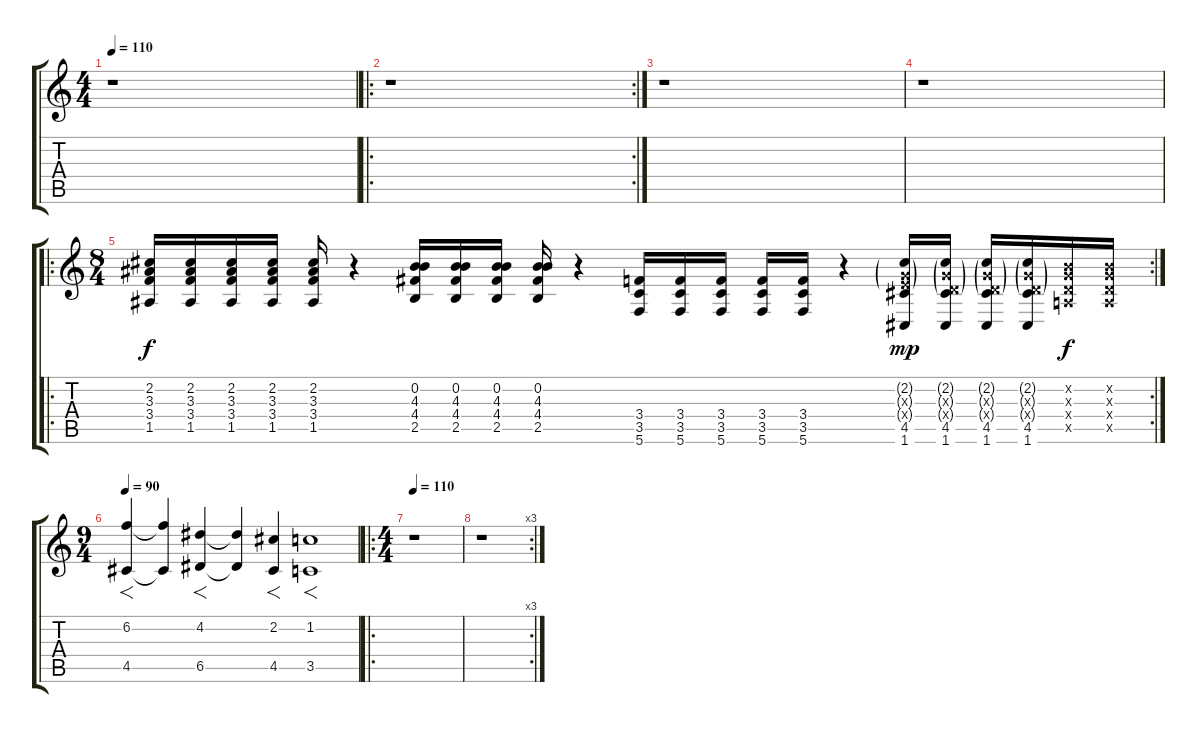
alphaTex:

\track "" {instrument acousticguitarsteel}
\staff {score tabs}
\tuning (E4 B3 G3 D3 A2 C2) {hide}
\ts (4 4)
\tempo 110
\clef g2
\ks c
r.1{dy f} |
\ro
\rc 2
r.1 |
r.1 |
r.1 |
\ro
\rc 2
\ts (8 4)
(2.2 3.3 3.4 1.5).16{balance 0} (2.2 3.3 3.4 1.5).16 (2.2 3.3 3.4 1.5).16 (2.2 3.3 3.4 1.5).16 (2.2 3.3 3.4 1.5).16 r.4 (0.2 4.3 4.4 2.5).16 (0.2 4.3 4.4 2.5).16 (0.2 4.3 4.4 2.5).16 (0.2 4.3 4.4 2.5).16 r.4 (3.4 3.5 5.6).16 (3.4 3.5 5.6).16 (3.4 3.5 5.6).16 (3.4 3.5 5.6).16 (3.4 3.5 5.6).16 r.4 (2.2{g} 0.3{g x} 2.4{g x} 4.5 1.6).16{dy mp} (2.2{g} 0.3{g x} 0.4{g x} 4.5 1.6).16 (2.2{g} 0.3{g x} 0.4{g x} 4.5 1.6).16 (2.2{g} 0.3{g x} 0.4{g x} 4.5 1.6).16 (0.2{x} 0.3{x} 0.4{x} 0.5{x}).16{dy f} (0.2{x} 0.3{x} 0.4{x} 0.5{x}).16 |
\ts (9 4)
\tempo 90
(6.2 4.5).4{f instrument drawbarorgan} (6.2{t} 4.5{t}).4 (4.2 6.5).4{f} (4.2{t} 6.5{t}).4 (2.2 4.5).4{f} (1.2 3.5).1{f} |
\ro
\ts (4 4)
\tempo 110
r.1 |
\rc 3
r.1
